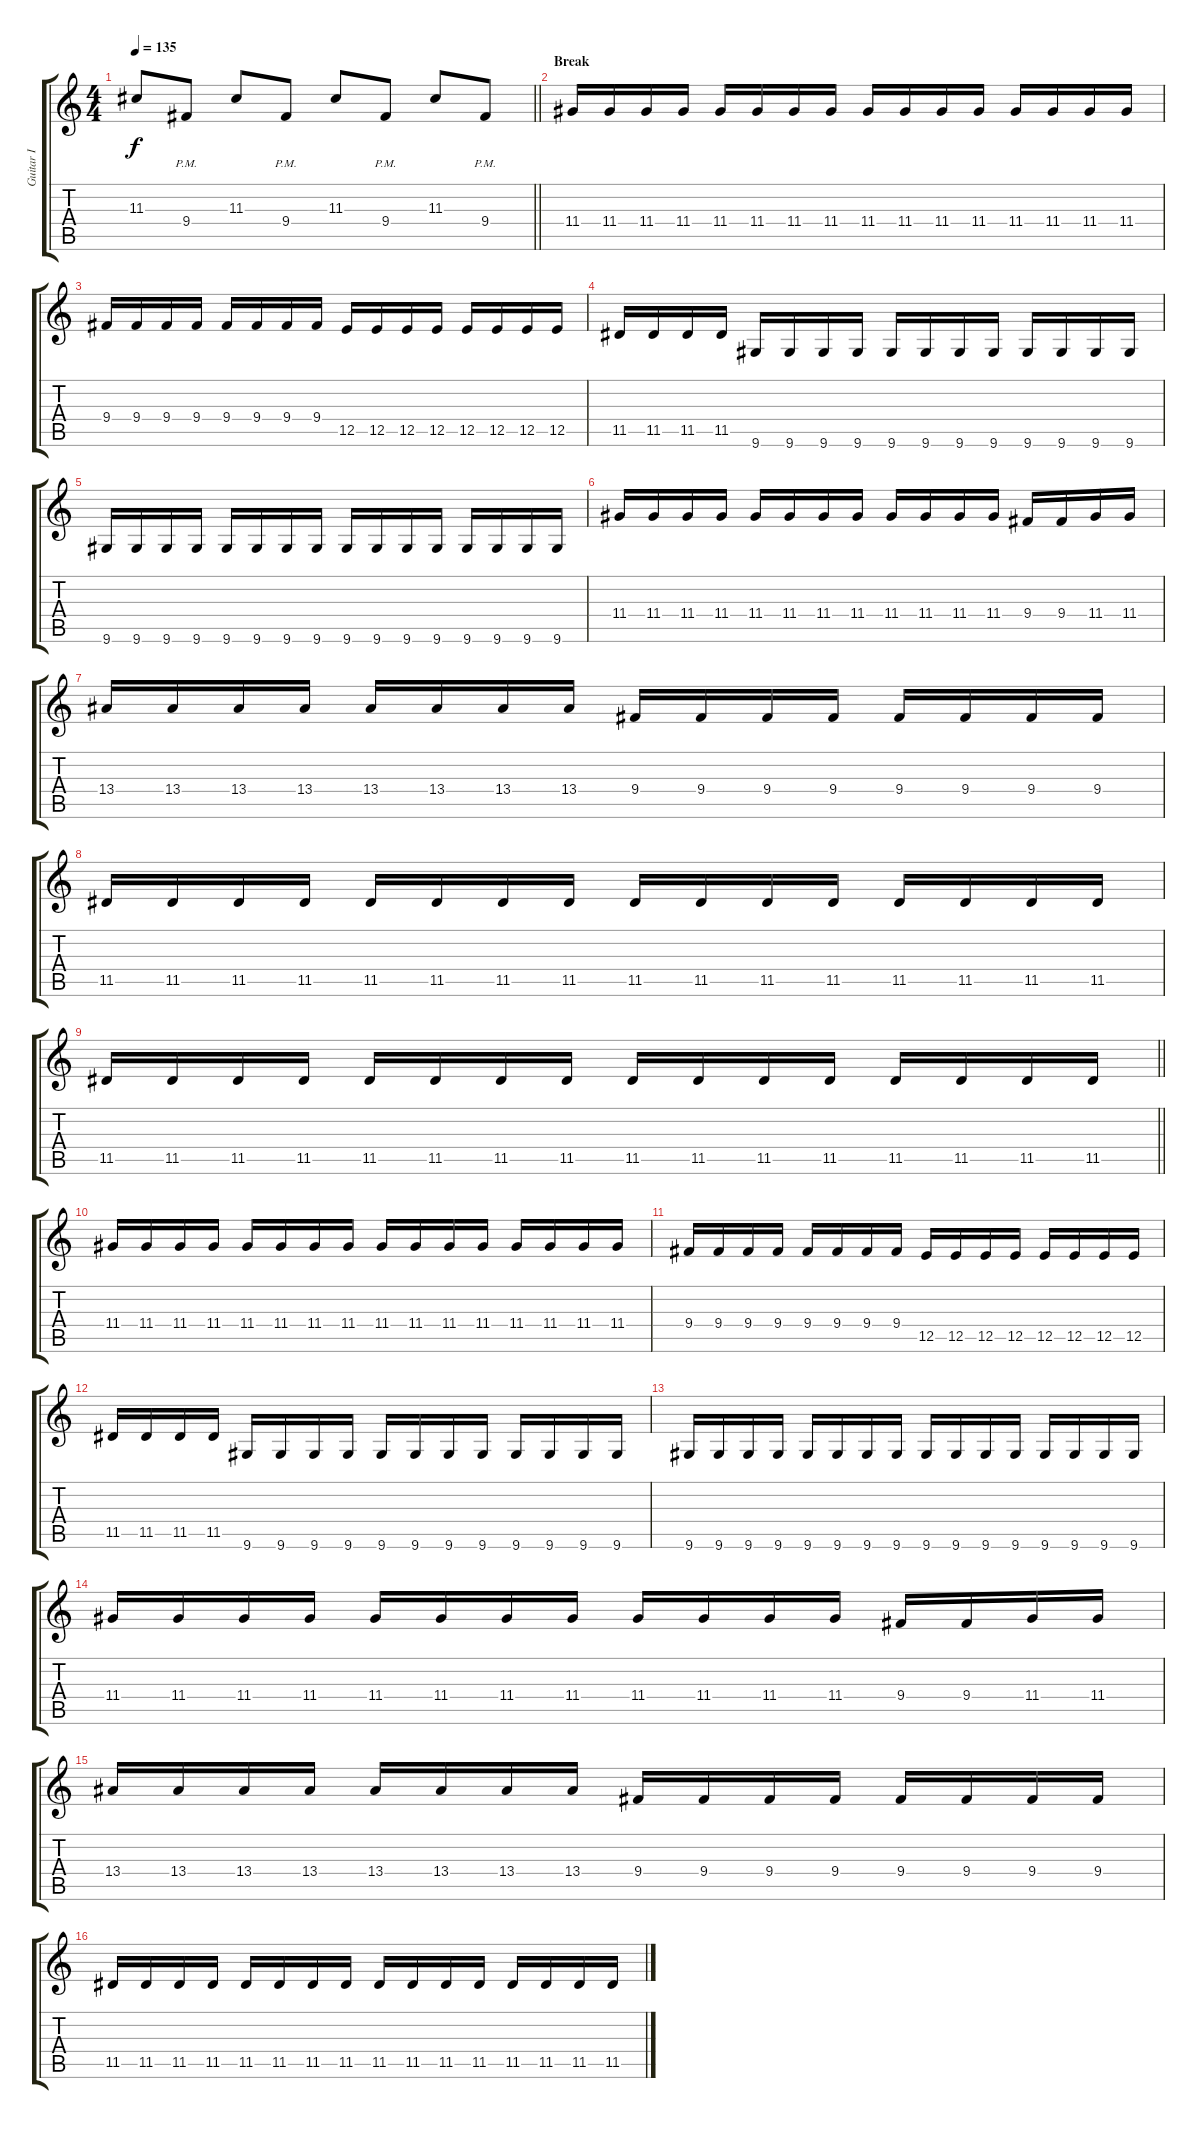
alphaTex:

\track ("Guitar I" "Guitar I") {instrument distortionguitar}
\staff {score tabs}
\tuning (B3 Gb3 D3 A2 E2 B1) {hide}
\ts (4 4)
\tempo 135
\clef g2
\barLineRight lightlight
\ks c
11.3.8{dy f} 9.4{pm}.8 11.3.8 9.4{pm}.8 11.3.8 9.4{pm}.8 11.3.8 9.4{pm}.8 |
\section ("" "Break")
11.4.16 11.4.16 11.4.16 11.4.16 11.4.16 11.4.16 11.4.16 11.4.16 11.4.16 11.4.16 11.4.16 11.4.16 11.4.16 11.4.16 11.4.16 11.4.16 |
9.4.16 9.4.16 9.4.16 9.4.16 9.4.16 9.4.16 9.4.16 9.4.16 12.5.16 12.5.16 12.5.16 12.5.16 12.5.16 12.5.16 12.5.16 12.5.16 |
11.5.16 11.5.16 11.5.16 11.5.16 9.6.16 9.6.16 9.6.16 9.6.16 9.6.16 9.6.16 9.6.16 9.6.16 9.6.16 9.6.16 9.6.16 9.6.16 |
9.6.16 9.6.16 9.6.16 9.6.16 9.6.16 9.6.16 9.6.16 9.6.16 9.6.16 9.6.16 9.6.16 9.6.16 9.6.16 9.6.16 9.6.16 9.6.16 |
11.4.16 11.4.16 11.4.16 11.4.16 11.4.16 11.4.16 11.4.16 11.4.16 11.4.16 11.4.16 11.4.16 11.4.16 9.4.16 9.4.16 11.4.16 11.4.16 |
13.4.16 13.4.16 13.4.16 13.4.16 13.4.16 13.4.16 13.4.16 13.4.16 9.4.16 9.4.16 9.4.16 9.4.16 9.4.16 9.4.16 9.4.16 9.4.16 |
11.5.16 11.5.16 11.5.16 11.5.16 11.5.16 11.5.16 11.5.16 11.5.16 11.5.16 11.5.16 11.5.16 11.5.16 11.5.16 11.5.16 11.5.16 11.5.16 |
\barLineRight lightlight
11.5.16 11.5.16 11.5.16 11.5.16 11.5.16 11.5.16 11.5.16 11.5.16 11.5.16 11.5.16 11.5.16 11.5.16 11.5.16 11.5.16 11.5.16 11.5.16 |
\section ("" "")
11.4.16 11.4.16 11.4.16 11.4.16 11.4.16 11.4.16 11.4.16 11.4.16 11.4.16 11.4.16 11.4.16 11.4.16 11.4.16 11.4.16 11.4.16 11.4.16 |
9.4.16 9.4.16 9.4.16 9.4.16 9.4.16 9.4.16 9.4.16 9.4.16 12.5.16 12.5.16 12.5.16 12.5.16 12.5.16 12.5.16 12.5.16 12.5.16 |
11.5.16 11.5.16 11.5.16 11.5.16 9.6.16 9.6.16 9.6.16 9.6.16 9.6.16 9.6.16 9.6.16 9.6.16 9.6.16 9.6.16 9.6.16 9.6.16 |
9.6.16 9.6.16 9.6.16 9.6.16 9.6.16 9.6.16 9.6.16 9.6.16 9.6.16 9.6.16 9.6.16 9.6.16 9.6.16 9.6.16 9.6.16 9.6.16 |
11.4.16 11.4.16 11.4.16 11.4.16 11.4.16 11.4.16 11.4.16 11.4.16 11.4.16 11.4.16 11.4.16 11.4.16 9.4.16 9.4.16 11.4.16 11.4.16 |
13.4.16 13.4.16 13.4.16 13.4.16 13.4.16 13.4.16 13.4.16 13.4.16 9.4.16 9.4.16 9.4.16 9.4.16 9.4.16 9.4.16 9.4.16 9.4.16 |
11.5.16 11.5.16 11.5.16 11.5.16 11.5.16 11.5.16 11.5.16 11.5.16 11.5.16 11.5.16 11.5.16 11.5.16 11.5.16 11.5.16 11.5.16 11.5.16
